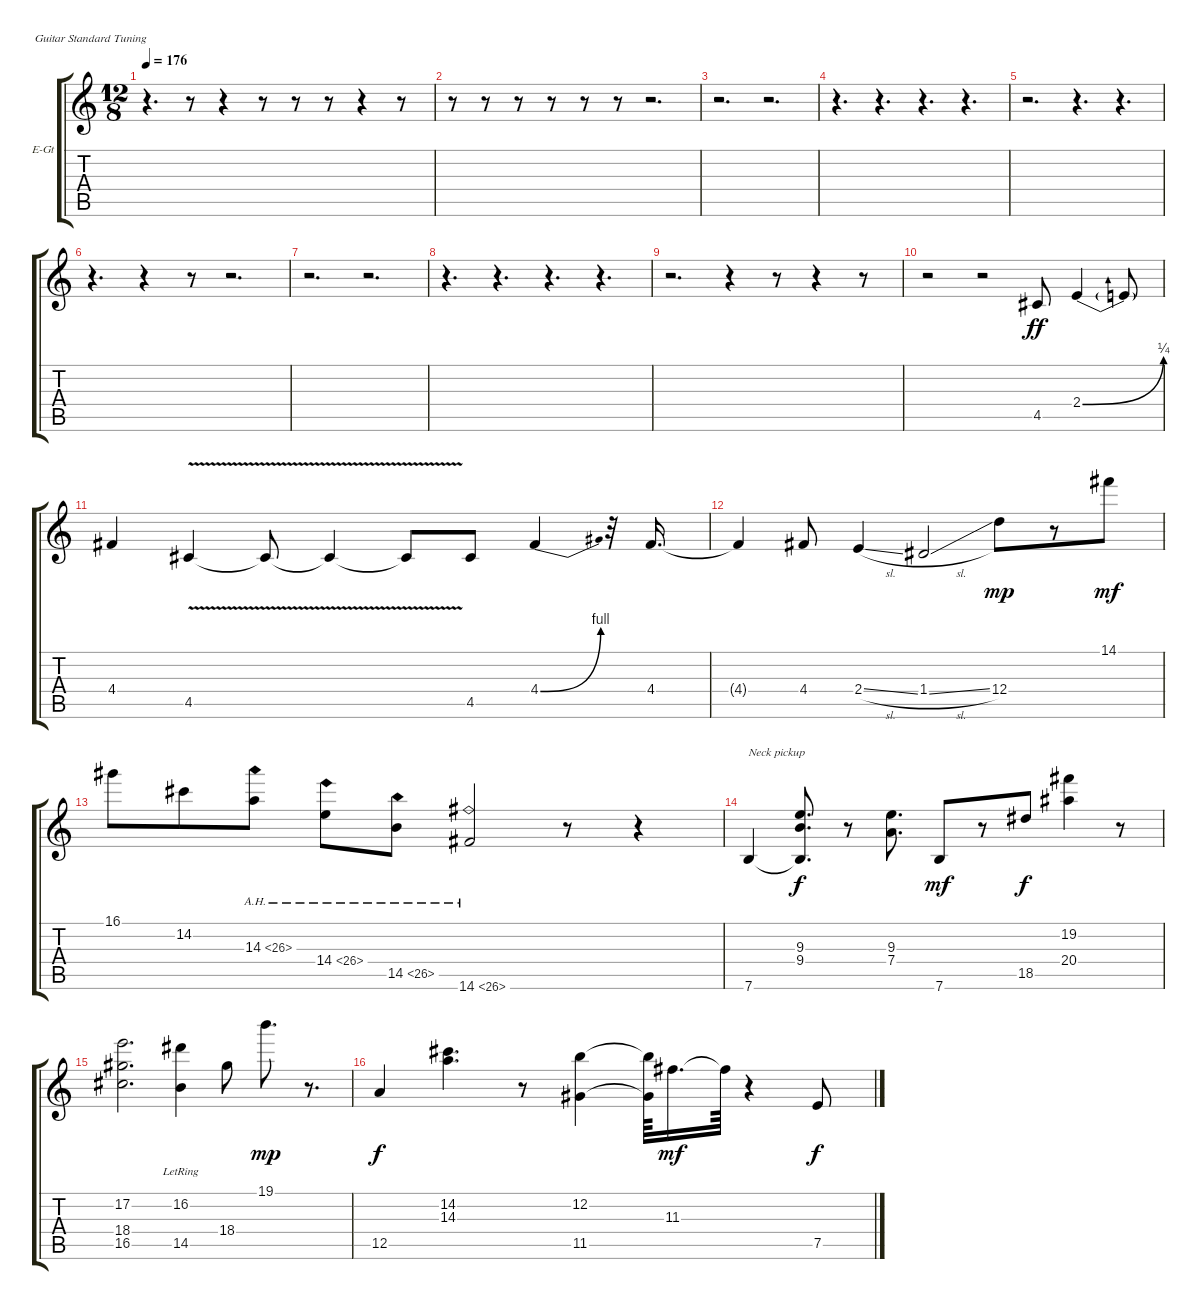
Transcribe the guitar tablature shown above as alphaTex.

\defaultSystemsLayout 4
\bracketExtendMode groupsimilarinstruments
\firstSystemTrackNameOrientation horizontal
\otherSystemsTrackNameOrientation horizontal
\track ("Clean" "E-Gt") {instrument electricguitarclean}
\staff {score tabs}
\tuning (E4 B3 G3 D3 A2 E2)
\ts (12 8)
\tempo 176
\clef g2
\ks c
r.4{d dy f} r.8 r.4 r.8 r.8 r.8 r.4 r.8 |
r.8 r.8 r.8 r.8 r.8 r.8 r.2{d} |
r.2{d} r.2{d} |
r.4{d} r.4{d} r.4{d} r.4{d} |
r.2{d} r.4{d} r.4{d} |
r.4{d} r.4 r.8 r.2{d} |
r.2{d} r.2{d} |
r.4{d} r.4{d} r.4{d} r.4{d} |
r.2{d} r.4 r.8 r.4 r.8 |
r.2 r.2 4.5.8{dy ff} 2.4{be (bend 0 0 28.799999999999997 1)}.4 2.4{t}.8 |
4.4.4 4.5{v}.4 4.5{v t}.8 4.5{v t}.4 4.5{t}.8 4.5.8 4.4{be (bend 0 0 15 4)}.4 r.32 4.4.16{d} |
4.4{t}.4 4.4.8 2.4{sl}.4 1.4{sl}.2 12.4.8{dy mp} r.8 14.1.8{dy mf} |
16.1.8 14.2.8 14.3{ah 12}.8 14.4{ah 12}.8 14.5{ah 12}.8 14.6{ah 12}.2 r.8 r.4 |
7.6.4{txt "Neck pickup"} (9.4 7.6{t} 9.3).8{d dy f} r.8 (7.4 9.3).8{d} 7.6.8{dy mf} r.8 18.5.8{dy f} (19.2 20.4).4 r.8 |
\scale
0.39373 (17.2 16.5 18.4).2{d} (14.5{lr} 16.2).4 18.4.8 19.1.8{d dy mp} r.8{d} |
\scale
0.361798 12.5.4{dy f} (14.2 14.3).4{d} r.8 (12.2 11.5).4 (12.2{t} 11.5{t}).64 11.3.16{d dy mf} 11.3{t}.64 r.4 7.5.8{dy f}
